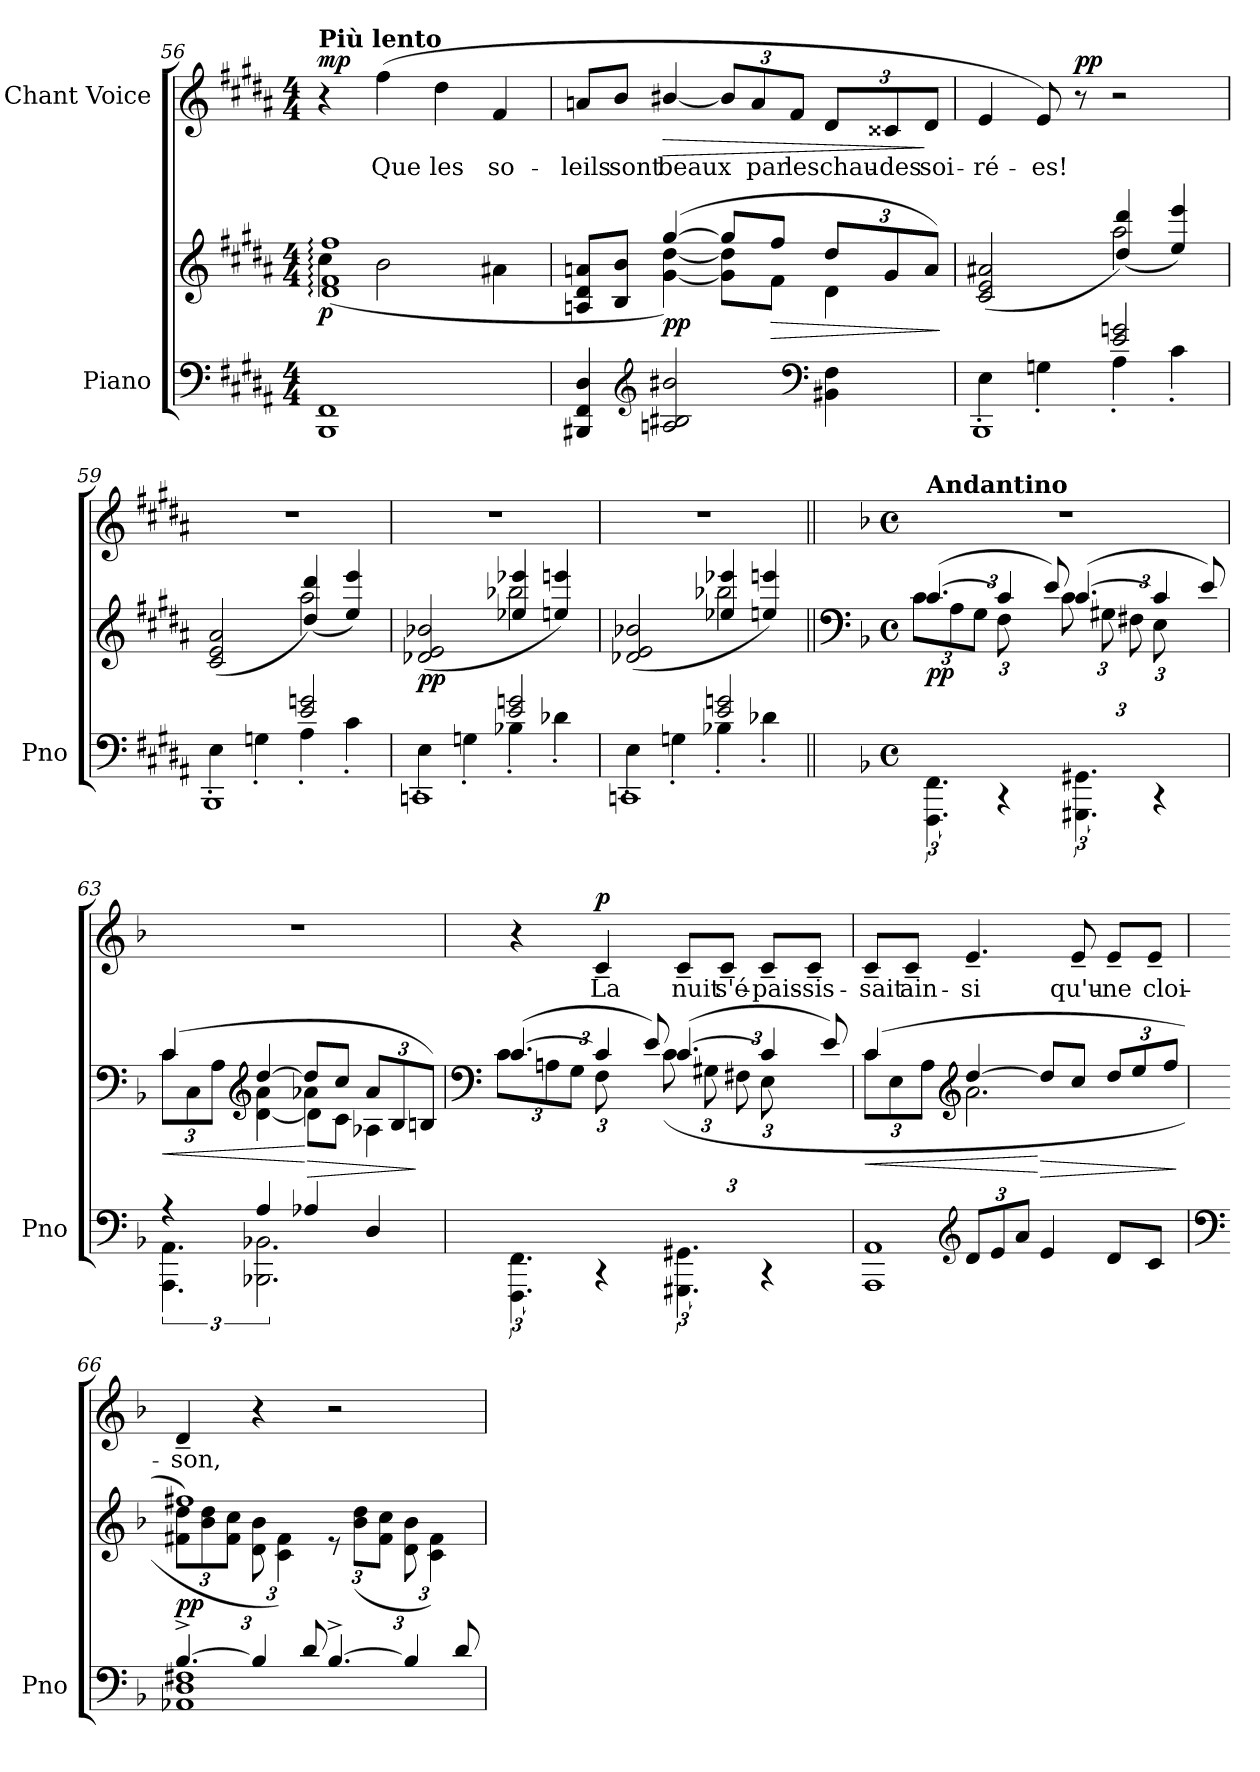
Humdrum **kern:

**kern	**kern	**dynam	**kern	**text	**dynam
*part2	*part2	*part2	*part1	*part1	*part1
*staff3	*staff2	*staff2/3	*staff1	*staff1	*staff1
*I"Piano	*	*	*I"Chant Voice	*	*
*I'Pno	*	*	*	*	*
!!LO:PB:g=z
*clefF4	*clefG2	*	*clefG2	*	*
*k[f#c#g#d#a#]	*k[f#c#g#d#a#]	*	*k[f#c#g#d#a#]	*	*
*M4/4	*M4/4	*	*M4/4	*	*
=56	=56	=56	=56	=56	=56
*	*^	*	*	*	*
!	!	!	!	!LO:TX:a:B:t=Più lento	!	!
!	!	!	!LO:DY:b	!	!	!LO:DY:a
1BBB 1FF#	4cc#\	(<1d#: 1f#: 1ff#:	p	4r	.	mp
!	!	!	!	!	!LO:LY:b	!
.	2b\	.	.	(>4ff#\	Que	.
!	!	!	!	!	!LO:LY:b	!
.	.	.	.	4dd#\	les	.
!	!	!	!	!	!LO:LY:b	!
.	4a#X\	.	.	4f#/	so-	.
=57	=57	=57	=57	=57	=57	=57
!	!	!	!	!	!LO:LY:b	!
4BBB#X/ 4FF#/ 4D#/	8An/ 8d#/ 8an/L	4ryy	.	8an/L	-leils	.
!	!	!	!	!	!LO:LY:b	!
.	8B/ 8b/J	.	.	8b/J	sont	.
*clefG2	*	*	*	*	*	*
!	!	!	!LO:DY:b	!	!LO:LY:b	!LO:HP:b
2An/ 2B#X/ 2b#X/	(>[4gg#/	[4g#\ [4dd#\)	pp	[4b#X/	beaux	>
*	*	*	*	*Xbrackettup	*	*
.	8gg#/L]	8g#\] 8dd#\]L	.	12b#/L]	.	.
!	!	!	!	!	!LO:LY:b	!
.	.	.	.	12a/	par	.
!	!	!	!LO:HP:b	!	!	!
.	8ff#/J	8f#\J	>	.	.	.
!	!	!	!	!	!LO:LY:b	!
.	.	.	.	12f#/J	les	.
*clefF4	*	*	*	*	*	*
*	*Xbrackettup	*	*	*	*	*
!	!	!	!	!	!LO:LY:b	!
4BB#X\ 4F#\	12dd#/L	4d#\	.	12d#/L	chau-	.
!	!	!	!	!	!LO:LY:b	!
.	12g#/	.	.	12c##X/	-des	.
!	!	!	!	!	!LO:LY:b	!
.	12a/J)	.	.	12d#/J	soi-	]
*	*v	*v	*	*	*	*
.	.	]	.	.	.
=58	=58	=58	=58	=58	=58
*^	*^	*	*	*	*
*	*^	*	*	*	*	*	*
!	!	!	!	!	!LO:DY:b	!	!LO:LY:b	!
!	!	!	!	!	!LO:DY:n=1:b	!	!	!
!	!	!	!	!	!LO:DY:n=2:b	!	!	!
2ryy	4E'\	1BBB	2ryy	(>2c#/ 2e/ 2a#X/	other-dynamics pp other-dynamics	4e/	-ré-	.
!	!	!	!	!	!	!	!LO:LY:b	!
.	4Gn'\	.	.	.	.	8e/)	-es!	.
!	!	!	!	!	!	!	!	!LO:DY:a
.	.	.	.	.	.	8r	.	pp
2e/ 2gn/	4A#'\	.	2aa#\	(>4dd#/ 4ddd#/)	.	2r	.	.
.	4c#'\	.	.	4ee/ 4eee/)	.	.	.	.
=59	=59	=59	=59	=59	=59	=59	=59	=59
2ryy	4E'\	1BBB	2ryy	(>2c#/ 2e/ 2a#/	.	1r	.	.
.	4Gn'\	.	.	.	.	.	.	.
2e/ 2gn/	4A#'\	.	2aa#\	(>4dd#/ 4ddd#/)	.	.	.	.
.	4c#'\	.	.	4ee/ 4eee/)	.	.	.	.
!!LO:LB:g=z
=60	=60	=60	=60	=60	=60	=60	=60	=60
!	!	!	!	!	!LO:DY:b	!	!	!
2ryy	4E'\	1CCn	2ryy	(>2d-X/ 2e/ 2b-X/	pp	1r	.	.
.	4Gn'\	.	.	.	.	.	.	.
2e/ 2gn/	4B-X'\	.	(2bb-X\	4ee-X/ 4eee-X/	.	.	.	.
.	4d-X'\	.	.	4een/ 4eeen/)	.	.	.	.
=61	=61	=61	=61	=61	=61	=61	=61	=61
2ryy	4E'\	1CCn	2ryy	(>2d-X/ 2e/ 2b-X/	.	1r	.	.
.	4Gn'\	.	.	.	.	.	.	.
2e/ 2gn/	4B-X'\	.	(2bb-X\	4ee-X/ 4eee-X/	.	.	.	.
.	4d-X'\	.	.	4een/ 4eeen/)	.	.	.	.
*v	*v	*v	*	*	*	*	*	*
=62||	=62||	=62||	=62||	=62||	=62||	=62||
*	*clefF4	*	*	*	*	*
*k[b-]	*k[b-]	*	*	*k[b-]	*	*
*M4/4	*M4/4	*	*	*M4/4	*	*
*met(c)	*met(c)	*	*	*met(c)	*	*
*^	*	*	*	*	*	*
!	!	!	!	!	!LO:TX:a:B:t=Andantino	!	!
!	!	!	!	!LO:DY:b	!	!	!
3ryy	6.FFF\ 6.FF\	(>[6.c/	(<12c\L	pp	1r	.	.
.	.	.	12A\	.	.	.	.
.	.	.	12G\J	.	.	.	.
.	4rCC	6c/]	12F\L	.	.	.	.
12D/	.	.	6ryy	.	.	.	.
12C/J)	.	12e/)	.	.	.	.	.
3ryy	6.GGG#X\ 6.GG#X\	(>[6.c/	(<12c\L	.	.	.	.
.	.	.	12G#X\	.	.	.	.
.	.	.	12F#X\J	.	.	.	.
.	4rCC	6c/]	12E\L	.	.	.	.
12D/	.	.	6ryy	.	.	.	.
12C/J)	.	12e/)	.	.	.	.	.
*	*	*v	*v	*	*	*	*
=63	=63	=63	=63	=63	=63	=63
!	!	!	!LO:HP:b	!	!	!
*	*	*^	*	*	*	*
*	*	*	*^	*	*	*	*
4rA	6.AAA\ 6.AA\	(>4c/	12c\L	2ryy	<	1r	.	.
.	.	.	12C\	.	.	.	.	.
.	.	.	12A\J	.	.	.	.	.
*	*	*clefG2	*	*	*	*	*	*
4A/	3.BBB-X\ 3.BB-X\	[4dd/	[4d\ 4a\	.	.	.	.	.
!	!	!	!	!	!LO:HP:n=1:b	!	!	!
4A-X/	.	8dd/L]	4a-X\	8d\L]	[ >	.	.	.
.	.	8cc/J	.	8c\J	.	.	.	.
4D/	4ryy	12a-/L	4A-X\	4ryy	.	.	.	.
.	.	12B-/	.	.	.	.	.	.
.	.	12Bn/J)	.	.	]	.	.	.
*	*	*v	*v	*v	*	*	*	*
!!LO:LB:g=z
=64	=64	=64	=64	=64	=64	=64
*	*	*clefF4	*	*	*	*
*	*	*^	*	*	*	*
3ryy	6.FFF\ 6.FF\	(>[6.c/	(<12c\L	.	4r	.	.
.	.	.	12An\	.	.	.	.
.	.	.	12G\J	.	.	.	.
!	!	!	!	!	!	!LO:LY:b	!LO:DY:a
.	4rCC	6c/]	12F\L	.	4c~/	La	p
12D/	.	.	6ryy	.	.	.	.
12C/J)	.	12e/)	.	.	.	.	.
!	!	!	!	!	!	!LO:LY:b	!
3ryy	6.GGG#X\ 6.GG#X\	(>[6.c/	(<12c\L	.	8c~/L	nuit	.
.	.	.	12G#X\	.	.	.	.
!	!	!	!	!	!	!LO:LY:b	!
.	.	.	.	.	8c~/J	s'é-	.
.	.	.	12F#X\J	.	.	.	.
!	!	!	!	!	!	!LO:LY:b	!
.	4rCC	6c/]	12E\L	.	8c~/L	-pais-	.
12D/	.	.	6ryy	.	.	.	.
!	!	!	!	!	!	!LO:LY:b	!
.	.	.	.	.	8c~/J	-sis-	.
12C/J)	.	12e/)	.	.	.	.	.
=65	=65	=65	=65	=65	=65	=65	=65
!	!	!	!	!LO:HP:b	!	!LO:LY:b	!
4rAyy	1AAA 1AA	(>4c/	12c\L	<	8c~/L	-sait	.
.	.	.	12E\	.	.	.	.
!	!	!	!	!	!	!LO:LY:b	!
.	.	.	.	.	8c~/J	ain-	.
.	.	.	12A\J	.	.	.	.
*clefG2	*	*clefG2	*	*	*	*	*
*Xbrackettup	*	*	*	*	*	*	*
!	!	!	!	!	!	!LO:LY:b	!
12d/L	.	[4dd/	2.a\	.	4.e~/	-si	.
12e/	.	.	.	.	.	.	.
12a/J	.	.	.	.	.	.	.
!	!	!	!	!LO:HP:n=1:b	!	!	!
4e/	.	8dd/L]	.	[ >	.	.	.
!	!	!	!	!	!	!LO:LY:b	!
.	.	8cc/J	.	.	8e~/	qu'u-	.
!	!	!	!	!	!	!LO:LY:b	!
8d/L	.	12dd/L	.	.	8e~/L	-ne	.
.	.	12ee/	.	.	.	.	.
!	!	!	!	!	!	!LO:LY:b	!
8c/J	.	.	.	.	8e~/J	cloi-	.
.	.	12ff/J	.	.	.	.	.
*v	*v	*	*	*	*	*	*
*	*v	*v	*	*	*	*
.	.	]	.	.	.
=66	=66	=66	=66	=66	=66
*clefF4	*	*	*	*	*
*^	*^	*	*	*	*
!	!	!	!	!LO:DY:b	!	!LO:LY:b	!
[6.B-^/	1AA-X 1D 1F#X	(>1ff#X)	12f#X\ 12dd\L	pp	4d~/	-son,	.
.	.	.	12b-\ 12dd\	.	.	.	.
.	.	.	12f#\ 12cc\J	.	.	.	.
6B-/]	.	.	12d\ 12b-\	.	4r	.	.
.	.	.	6c\ 6f#\)	.	.	.	.
12d/	.	.	.	.	.	.	.
[6.B-^/	.	.	12r	.	2r	.	.
.	.	.	(>12b-\ 12dd\L	.	.	.	.
.	.	.	12f#\ 12cc\J	.	.	.	.
6B-/]	.	.	12d\ 12b-\	.	.	.	.
.	.	.	6c\ 6f#\)	.	.	.	.
12d/	.	.	.	.	.	.	.
*v	*v	*	*	*	*	*	*
*	*v	*v	*	*	*	*
=	=	=	=	=	=
*-	*-	*-	*-	*-	*-
